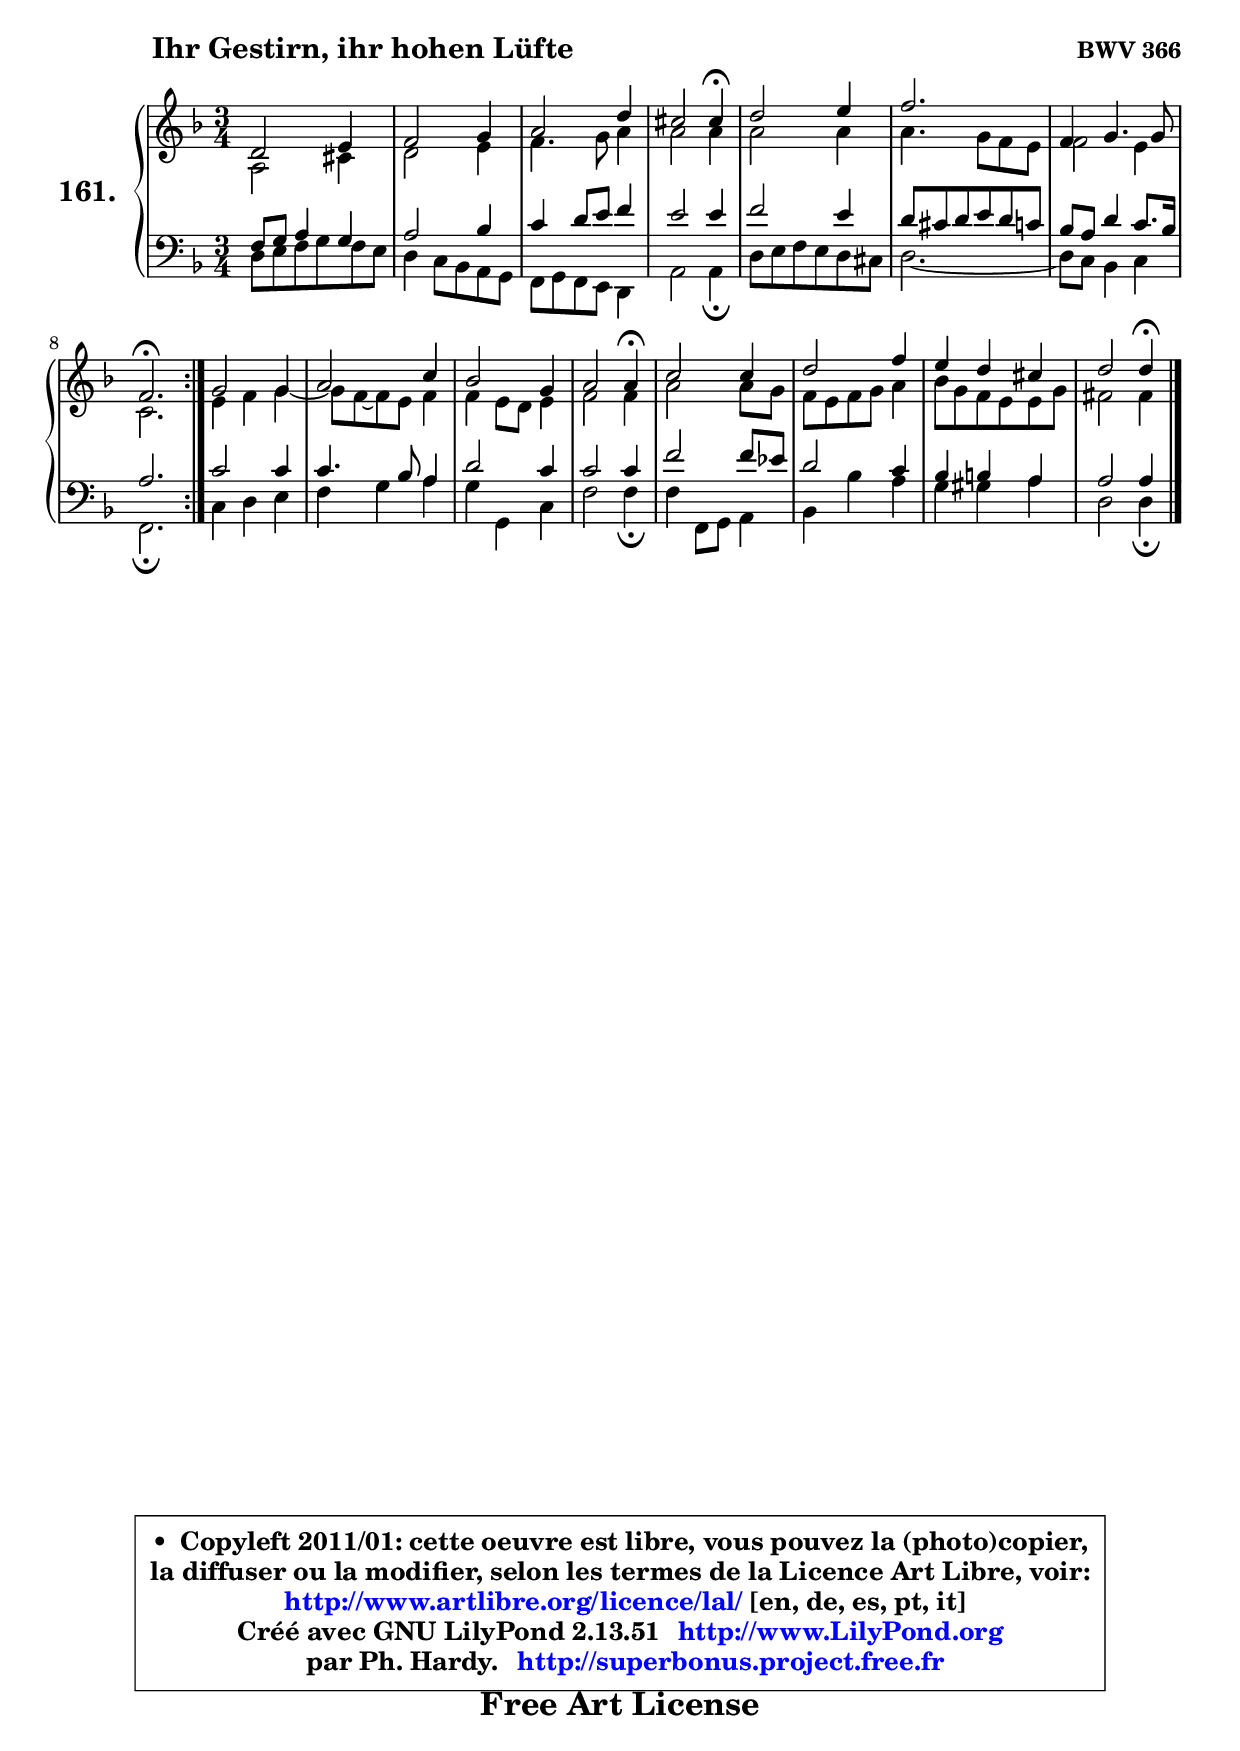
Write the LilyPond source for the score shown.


\version "2.13.51"

    \paper {
%	system-system-spacing #'padding = #0.1
%	score-system-spacing #'padding = #0.1
%	ragged-bottom = ##f
%	ragged-last-bottom = ##f
	}

    \header {
      opus = \markup { \bold "BWV 366" }
      piece = \markup { \hspace #9 \fontsize #2 \bold "Ihr Gestirn, ihr hohen Lüfte" }
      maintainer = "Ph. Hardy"
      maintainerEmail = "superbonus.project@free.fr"
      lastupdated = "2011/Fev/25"
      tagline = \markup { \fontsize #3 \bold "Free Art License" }
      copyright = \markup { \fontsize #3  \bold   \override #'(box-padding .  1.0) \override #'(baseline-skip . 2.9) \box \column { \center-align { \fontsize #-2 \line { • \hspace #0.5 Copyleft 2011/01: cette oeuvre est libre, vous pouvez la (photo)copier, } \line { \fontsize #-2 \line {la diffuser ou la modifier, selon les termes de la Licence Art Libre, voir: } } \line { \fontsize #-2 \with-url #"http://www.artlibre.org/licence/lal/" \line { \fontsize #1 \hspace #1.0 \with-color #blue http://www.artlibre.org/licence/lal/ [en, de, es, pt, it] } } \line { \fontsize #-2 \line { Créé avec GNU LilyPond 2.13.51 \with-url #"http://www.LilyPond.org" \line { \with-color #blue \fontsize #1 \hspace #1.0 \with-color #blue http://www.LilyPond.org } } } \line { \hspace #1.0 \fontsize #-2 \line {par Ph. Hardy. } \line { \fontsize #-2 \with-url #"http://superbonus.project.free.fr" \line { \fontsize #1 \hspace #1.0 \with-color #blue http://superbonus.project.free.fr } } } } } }

	  }

  guidemidi = {
	\repeat volta 2 {
        R2. |
        R2. |
        R2. |
        r2 \tempo 4 = 30 r4 \tempo 4 = 78 |
        R2. |
        r2. |
        R2. |
        \tempo 4 = 40 r2. \tempo 4 = 78 | } %fin du repeat
        R2. |
        R2. |
        R2. |
        r2 \tempo 4 = 30 r4 \tempo 4 = 78 |
        R2. |
        R2. |
        R2. |
        r2 \tempo 4 = 30 r4 |
	}

  upper = {
	\time 3/4
	\key d \minor
	\clef treble
	\voiceOne
	<< { 
	% SOPRANO
	\set Voice.midiInstrument = "acoustic grand"
	\relative c' {
	\repeat volta 2 {
        d2 e4 |
        f2 g4 |
        a2 d4 |
        cis2 cis4\fermata |
        d2 e4 |
        f2. |
        f,4 g4. g8 |
        f2.\fermata | } %fin du repeat
        g2 g4 |
        a2 c4 |
        bes2 g4 |
        a2 a4\fermata |
        c2 c4 |
        d2 f4 |
        e4 d cis |
        d2 d4\fermata |
        \bar "|."
	} % fin de relative
	}

	\context Voice="1" { \voiceTwo 
	% ALTO
	\set Voice.midiInstrument = "acoustic grand"
	\relative c' {
	\repeat volta 2 {
        a2 cis4 |
        d2 e4 |
        f4. g8 a4 |
        a2 a4 |
        a2 a4 |
        a4. g8 f e |
        f2 e4 |
        c2. | } %fin du repeat
        e4 f g4 ~ |
        g8 f ~ f e f4 |
        f4 e8 d e4 |
        f2 f4 |
        a2 a8 g |
        f8 e f g a4 |
        bes8 g f e e g |
        fis2 fis4 |
        \bar "|."
	} % fin de relative
	\oneVoice
	} >>
	}

    lower = {
	\time 3/4
	\key d \minor
	\clef bass
	\voiceOne
	<< { 
	% TENOR
	\set Voice.midiInstrument = "acoustic grand"
	\relative c {
	\repeat volta 2 {
        f8 g a4 g |
        a2 bes4 |
        c4 d8 e f4 |
        e2 e4 |
        f2 e4 |
        d8 cis d e d c |
        bes8 a d4 c8. bes16 |
        a2. | } %fin du repeat
        c2 c4 |
        c4. bes8 a4 |
        d2 c4 |
        c2 c4 |
        f2 f8 es |
        d2 c4 |
        bes4 b a |
        a2 a4 |
        \bar "|."
	} % fin de relative
	}
	\context Voice="1" { \voiceTwo 
	% BASS
	\set Voice.midiInstrument = "acoustic grand"
	\relative c {
	\repeat volta 2 {
        d8 e f g f e |
        d4 c8 bes a g |
        f8 g f e d4 |
        a'2 a4\fermata |
        d8 e f e d cis |
        d2. ~ |
	d8 c8 bes4 c |
        f,2.\fermata | } %fin du repeat
        c'4 d e |
        f4 g a |
        g4 g, c |
        f2 f4\fermata |
        f4 f,8 g a4 |
        bes4 bes' a |
        g4 gis a |
        d,2 d4\fermata |
        \bar "|."
	} % fin de relative
	\oneVoice
	} >>
	}


    \score { 

	\new PianoStaff <<
	\set PianoStaff.instrumentName = \markup { \bold \huge "161." }
	\new Staff = "upper" \upper
	\new Staff = "lower" \lower
	>>

    \layout {
%	ragged-last = ##f
	   }

         } % fin de score

  \score {
    \unfoldRepeats { << \guidemidi \upper \lower >> }
    \midi {
    \context {
     \Staff
      \remove "Staff_performer"
               }

     \context {
      \Voice
       \consists "Staff_performer"
                }

     \context { 
      \Score
      tempoWholesPerMinute = #(ly:make-moment 78 4)
		}
	    }
	}

